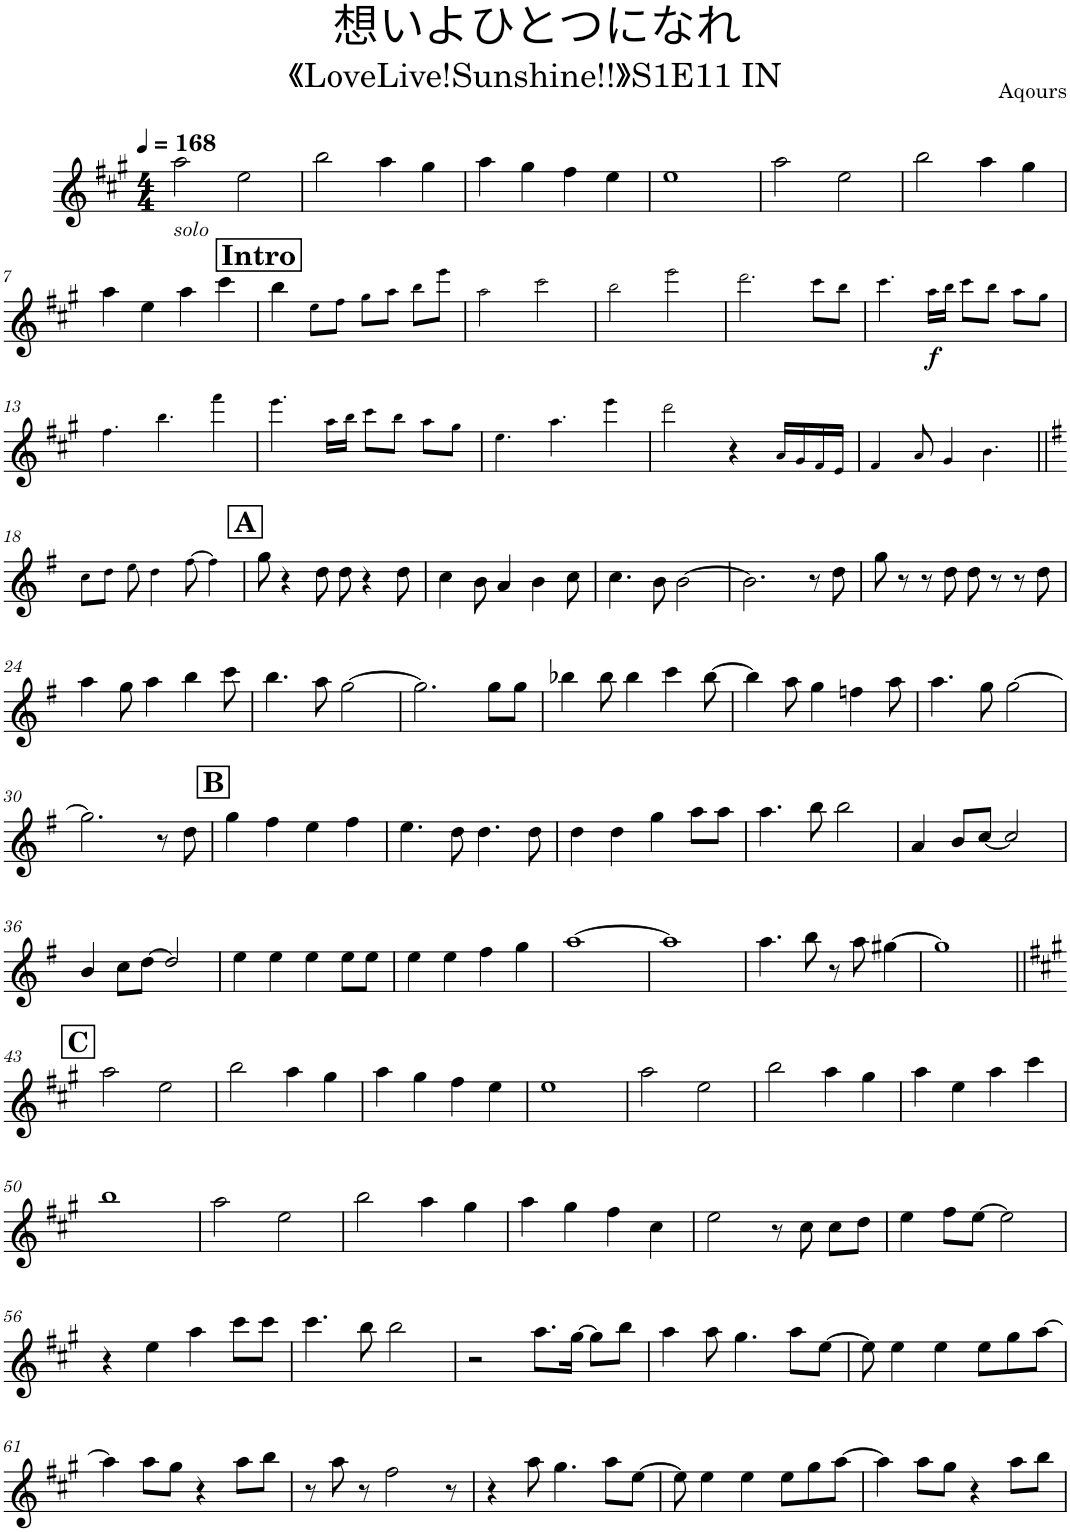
**kern	**dynam
*part1	*part1
*staff1	*staff1
*I"Piano	*
*I'Pno.	*
*clefG2	*
*k[f#c#g#]	*
*M4/4	*
*MM168	*
=1	=1
!LO:TX:b:i:t=solo	!
2aa\	.
2ee\	.
=2	=2
2bb\	.
4aa\	.
4gg#\	.
=3	=3
4aa\	.
4gg#\	.
4ff#\	.
4ee\	.
=4	=4
1ee	.
=5	=5
2aa\	.
2ee\	.
=6	=6
2bb\	.
4aa\	.
4gg#\	.
!!LO:LB:g=z
=7	=7
4aa\	.
4ee\	.
4aa\	.
4ccc#\	.
!!LO:REH:place=s1:a:B:cj:fs=14:t=Intro
=8	=8
4bb\	.
8ee!\L	.
8ff#!\J	.
8gg#!\L	.
8aa!\J	.
8bb!\L	.
8eee!\J	.
=9	=9
2aa!\	.
2ccc#!\	.
=10	=10
2bb!\	.
2eee!\	.
=11	=11
2.ddd!\	.
8ccc#!\L	.
8bb!\J	.
=12	=12
4.ccc#!\	.
!	!LO:DY:b
16aa!\LL	f
16bb!\JJ	.
8ccc#!\L	.
8bb!\J	.
8aa!\L	.
8gg#!\J	.
!!LO:LB:g=z
=13	=13
4.ff#!\	.
4.bb!\	.
4fff#!\	.
=14	=14
4.eee!\	.
16aa!\LL	.
16bb!\JJ	.
8ccc#!\L	.
8bb!\J	.
8aa!\L	.
8gg#!\J	.
=15	=15
4.ee!\	.
4.aa!\	.
4eee!\	.
=16	=16
2ddd!\	.
4r	.
16a!/LL	.
16g#!/	.
16f#!/	.
16e!/JJ	.
=17	=17
4f#!/	.
8a!/	.
4g#!/	.
4.b!\	.
!!LO:LB:g=z
=18||	=18||
*k[f#]	*
8cc!\L	.
8dd!\J	.
8ee!\	.
4dd!\	.
[8ff#!\	.
4ff#!\]	.
!!LO:REH:place=s1:a:B:cj:fs=14:t=A
=19	=19
8gg\	.
4r	.
8dd\	.
8dd\	.
4r	.
8dd\	.
=20	=20
4cc\	.
8b\	.
4a/	.
4b\	.
8cc\	.
=21	=21
4.cc\	.
8b\	.
[2b\	.
=22	=22
2.b\]	.
8r	.
8dd\	.
=23	=23
8gg\	.
8r	.
8r	.
8dd\	.
8dd\	.
8r	.
8r	.
8dd\	.
!!LO:LB:g=z
=24	=24
4aa\	.
8gg\	.
4aa\	.
4bb\	.
8ccc\	.
=25	=25
4.bb\	.
8aa\	.
[2gg\	.
=26	=26
2.gg\]	.
8gg\L	.
8gg\J	.
=27	=27
4bb-X\	.
8bb-\	.
4bb-\	.
4ccc\	.
[8bb-\	.
=28	=28
4bb-\]	.
8aa\	.
4gg\	.
4ffn\	.
8aa\	.
=29	=29
4.aa\	.
8gg\	.
[2gg\	.
!!LO:LB:g=z
=30	=30
2.gg\]	.
8r	.
8dd\	.
!!LO:REH:place=s1:a:B:cj:fs=14:t=B
=31	=31
4gg\	.
4ff#\	.
4ee\	.
4ff#\	.
=32	=32
4.ee\	.
8dd\	.
4.dd\	.
8dd\	.
=33	=33
4dd\	.
4dd\	.
4gg\	.
8aa\L	.
8aa\J	.
=34	=34
4.aa\	.
8bb\	.
2bb\	.
=35	=35
4a/	.
8b/L	.
[8cc/J	.
2cc/]	.
!!LO:LB:g=z
=36	=36
4b/	.
8cc\L	.
[8dd\J	.
2dd/]	.
=37	=37
4ee\	.
4ee\	.
4ee\	.
8ee\L	.
8ee\J	.
=38	=38
4ee\	.
4ee\	.
4ff#\	.
4gg\	.
=39	=39
[1aa	.
=40	=40
1aa]	.
=41	=41
4.aa\	.
8bb\	.
8r	.
8aa\	.
[4gg#X\	.
=42	=42
1gg#]	.
!!LO:LB:g=z
!!LO:REH:place=s1:a:B:cj:fs=14:t=C
=43||	=43||
*k[f#c#g#]	*
2aa\	.
2ee\	.
=44	=44
2bb\	.
4aa\	.
4gg#\	.
=45	=45
4aa\	.
4gg#\	.
4ff#\	.
4ee\	.
=46	=46
1ee	.
=47	=47
2aa\	.
2ee\	.
=48	=48
2bb\	.
4aa\	.
4gg#\	.
=49	=49
4aa\	.
4ee\	.
4aa\	.
4ccc#\	.
!!LO:LB:g=z
=50	=50
1bb	.
=51	=51
2aa\	.
2ee\	.
=52	=52
2bb\	.
4aa\	.
4gg#\	.
=53	=53
4aa\	.
4gg#\	.
4ff#\	.
4cc#\	.
=54	=54
2ee\	.
8r	.
8cc#\	.
8cc#\L	.
8dd\J	.
=55	=55
4ee\	.
8ff#\L	.
[8ee\J	.
2ee\]	.
!!LO:LB:g=z
=56	=56
4r	.
4ee\	.
4aa\	.
8ccc#\L	.
8ccc#\J	.
=57	=57
4.ccc#\	.
8bb\	.
2bb\	.
=58	=58
2r	.
8.aa\L	.
[16gg#\Jk	.
8gg#\L]	.
8bb\J	.
=59	=59
4aa\	.
8aa\	.
4.gg#\	.
8aa\L	.
[8ee\J	.
=60	=60
8ee\]	.
4ee\	.
4ee\	.
8ee\L	.
8gg#\	.
[8aa\J	.
!!LO:LB:g=z
=61	=61
4aa\]	.
8aa\L	.
8gg#\J	.
4r	.
8aa\L	.
8bb\J	.
=62	=62
8r	.
8aa\	.
8r	.
2ff#\	.
8r	.
=63	=63
4r	.
8aa\	.
4.gg#\	.
8aa\L	.
[8ee\J	.
=64	=64
8ee\]	.
4ee\	.
4ee\	.
8ee\L	.
8gg#\	.
[8aa\J	.
=65	=65
4aa\]	.
8aa\L	.
8gg#\J	.
4r	.
8aa\L	.
8bb\J	.
=	=
*-	*-
